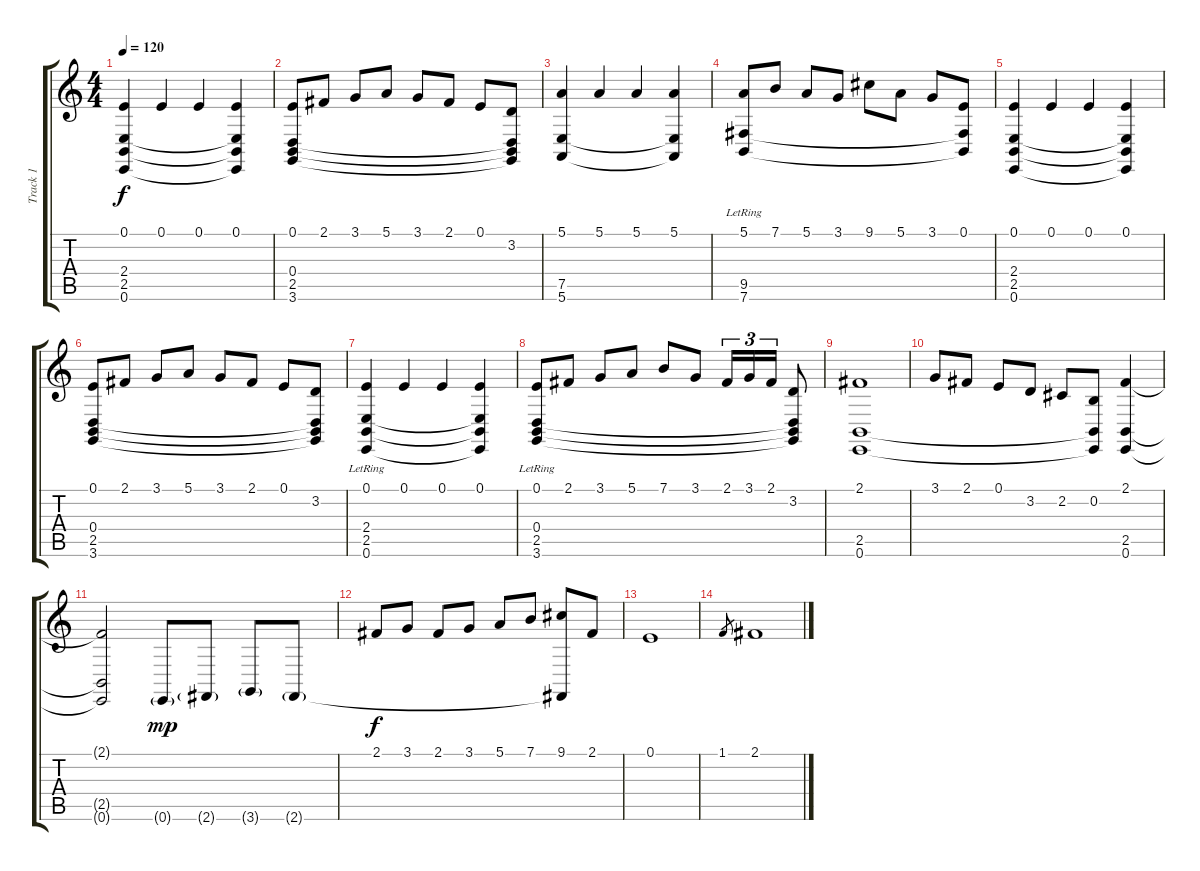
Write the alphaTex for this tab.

\track ("Track 1" "Track 1") {instrument acousticgrandpiano}
\staff {score tabs}
\tuning (E4 B3 G3 D3 A2 E2) {hide}
\ts (4 4)
\tempo 120
\clef g2
\ks c
(0.1 2.4 2.5 0.6).4{dy f} 0.1.4 0.1.4 (0.1 2.4{t} 2.5{t} 0.6{t}).4 |
(0.1 0.4 2.5 3.6).8 2.1.8 3.1.8 5.1.8 3.1.8 2.1.8 0.1.8 (3.2 0.4{t} 2.5{t} 3.6{t}).8 |
(5.1 7.5 5.6).4 5.1.4 5.1.4 (5.1 7.5{t} 5.6{t}).4 |
(5.1 9.5{lr} 7.6{lr}).8 7.1.8 5.1.8 3.1.8 9.1.8 5.1.8 3.1.8 (0.1 9.5{t} 7.6{t}).8 |
(0.1 2.4 2.5 0.6).4 0.1.4 0.1.4 (0.1 2.4{t} 2.5{t} 0.6{t}).4 |
(0.1 0.4 2.5 3.6).8 2.1.8 3.1.8 5.1.8 3.1.8 2.1.8 0.1.8 (3.2 0.4{t} 2.5{t} 3.6{t}).8 |
(0.1 2.4{lr} 2.5{lr} 0.6{lr}).4 0.1.4 0.1.4 (0.1 2.4{t} 2.5{t} 0.6{t}).4 |
(0.1 0.4{lr} 2.5{lr} 3.6{lr}).8 2.1.8 3.1.8 5.1.8 7.1.8 3.1.8 2.1.16{tu (3 2)} 3.1.16{tu (3 2)} 2.1.16{tu (3 2)} (3.2 0.4{t} 2.5{t} 3.6{t}).8 |
(2.1 2.5 0.6).1 |
3.1.8 2.1.8 0.1.8 3.2.8 2.2.8 (0.2 2.5{t} 0.6{t}).8 (2.1 2.5 0.6).4 |
(2.1{t} 2.5{t} 0.6{t}).2 0.6{g}.8{dy mp} 2.6{g}.8 3.6{g}.8 2.6{g}.8 |
2.1.8{dy f} 3.1.8 2.1.8 3.1.8 5.1.8 7.1.8 (9.1 2.6{t}).8 2.1.8 |
0.1.1 |
1.1.8{gr} 2.1.1
